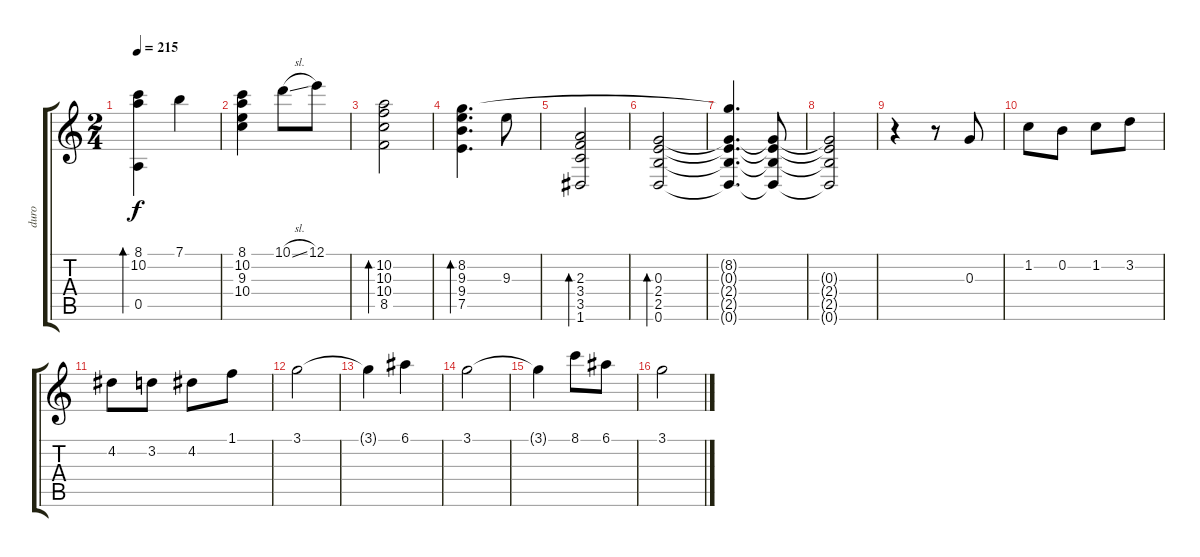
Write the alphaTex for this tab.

\track ("duro" "duro") {instrument overdrivenguitar}
\staff {score tabs}
\tuning (E4 B3 G3 D3 A2 D2) {hide}
\ts (2 4)
\tempo 215
\clef g2
\ks c
(8.1 10.2 0.5).4{bd 480 dy f} 7.1.4 |
(8.1 10.2 9.3 10.4).4 10.1{sl}.8 12.1.8 |
(10.2 10.3 10.4 8.5).2{bd 480} |
(8.2 9.3 9.4 7.5).4{d bd 480} 9.3.8 |
(2.3 3.4 3.5 1.6).2{bd 480} |
(0.3 2.4 2.5 0.6).2{bd 480} |
(8.2{t} 0.3{t} 2.4{t} 2.5{t} 0.6{t}).4{d} (0.3{t} 2.4{t} 2.5{t} 0.6{t}).8 |
(0.3{t} 2.4{t} 2.5{t} 0.6{t}).2 |
r.4 r.8 0.3.8 |
1.2.8 0.2.8 1.2.8 3.2.8 |
4.2.8 3.2.8 4.2.8 1.1.8 |
3.1.2 |
3.1{t}.4 6.1.4 |
3.1.2 |
3.1{t}.4 8.1.8 6.1.8 |
3.1.2
